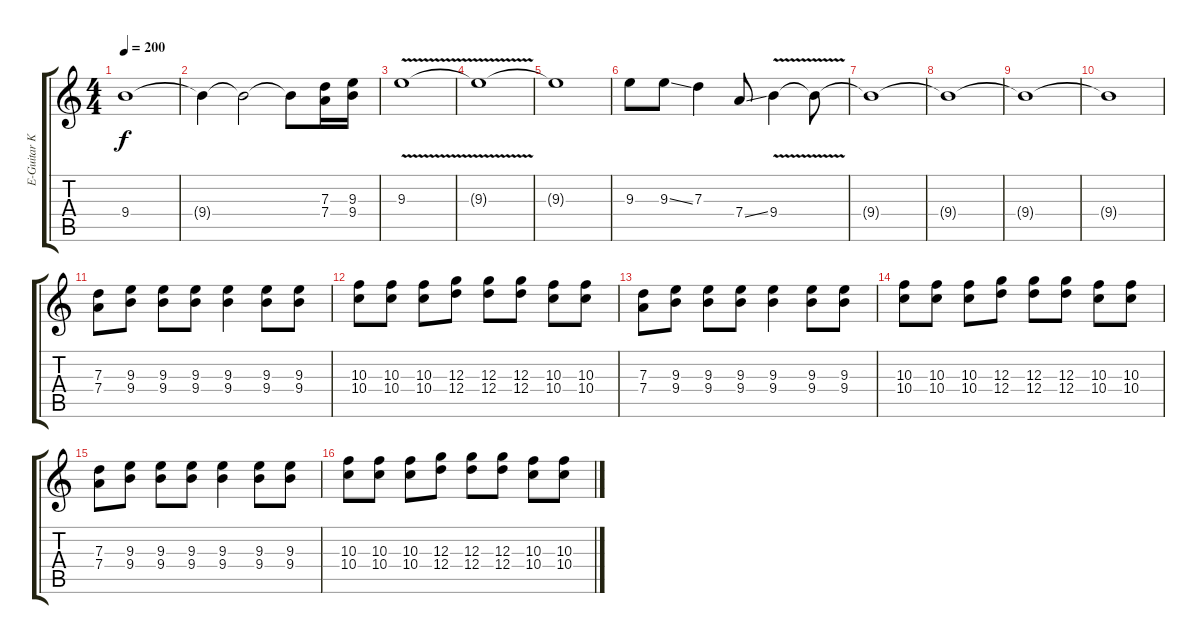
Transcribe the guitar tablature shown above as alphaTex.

\track ("E-Guitar Kurt Cobain" "E-Guitar K") {instrument distortionguitar}
\staff {score tabs}
\tuning (E4 B3 G3 D3 A2 E2) {hide}
\ts (4 4)
\tempo 200
\clef g2
\ks c
9.4{t}.1{dy f} |
9.4{t}.4 9.4{t}.2 9.4{t}.8 (7.3 7.4).16 (9.3 9.4).16 |
9.3{v}.1 |
9.3{t}.1 |
9.3{t}.1 |
9.3.8 9.3{ss}.8 7.3.4 7.4{ss}.8 9.4{v}.4 9.4{t}.8 |
9.4{t}.1 |
9.4{t}.1 |
9.4{t}.1 |
9.4{t}.1 |
(7.3 7.4).8 (9.3 9.4).8 (9.3 9.4).8 (9.3 9.4).8 (9.3 9.4).4 (9.3 9.4).8 (9.3 9.4).8 |
(10.3 10.4).8 (10.3 10.4).8 (10.3 10.4).8 (12.3 12.4).8 (12.3 12.4).8 (12.3 12.4).8 (10.3 10.4).8 (10.3 10.4).8 |
(7.3 7.4).8 (9.3 9.4).8 (9.3 9.4).8 (9.3 9.4).8 (9.3 9.4).4 (9.3 9.4).8 (9.3 9.4).8 |
(10.3 10.4).8 (10.3 10.4).8 (10.3 10.4).8 (12.3 12.4).8 (12.3 12.4).8 (12.3 12.4).8 (10.3 10.4).8 (10.3 10.4).8 |
(7.3 7.4).8 (9.3 9.4).8 (9.3 9.4).8 (9.3 9.4).8 (9.3 9.4).4 (9.3 9.4).8 (9.3 9.4).8 |
(10.3 10.4).8 (10.3 10.4).8 (10.3 10.4).8 (12.3 12.4).8 (12.3 12.4).8 (12.3 12.4).8 (10.3 10.4).8 (10.3 10.4).8
